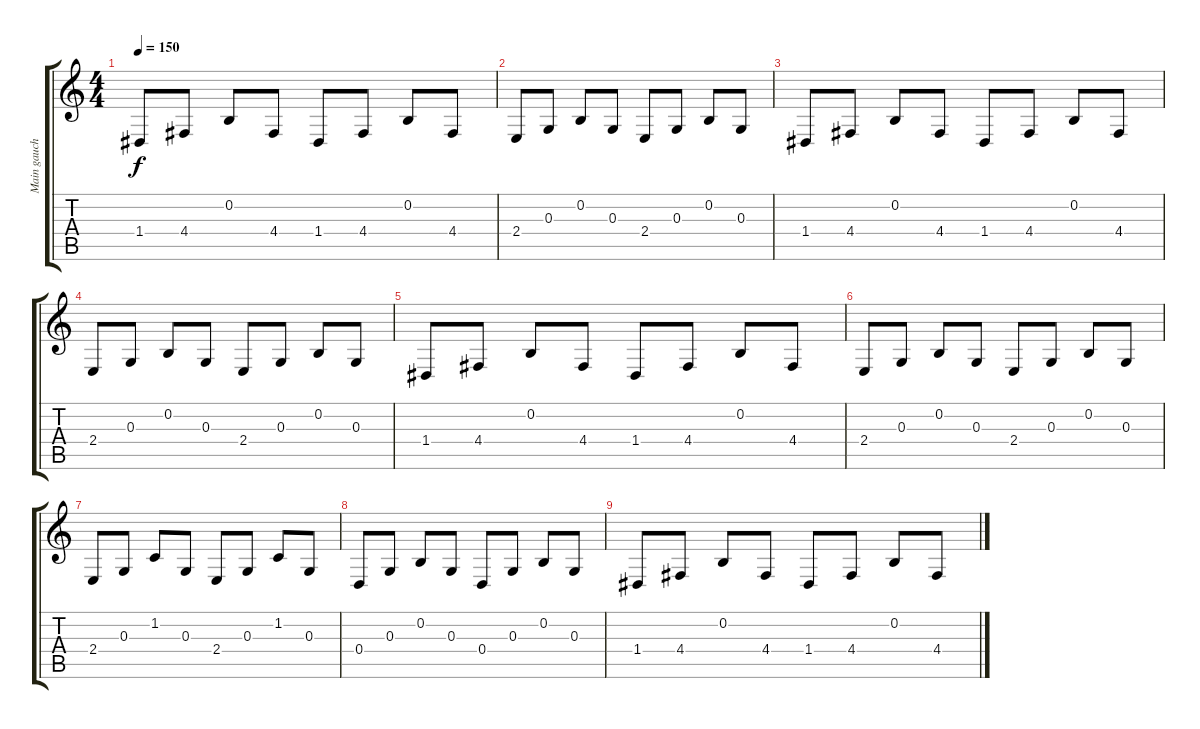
\track ("Main gauche" "Main gauch") {instrument electricgrandpiano}
\staff {score tabs}
\tuning (E4 B3 G3 D3 A2 E2) {hide}
\ts (4 4)
\tempo 150
\clef g2
\ks c
1.4.8{dy f} 4.4.8 0.2.8 4.4.8 1.4.8 4.4.8 0.2.8 4.4.8 |
2.4.8 0.3.8 0.2.8 0.3.8 2.4.8 0.3.8 0.2.8 0.3.8 |
1.4.8 4.4.8 0.2.8 4.4.8 1.4.8 4.4.8 0.2.8 4.4.8 |
2.4.8 0.3.8 0.2.8 0.3.8 2.4.8 0.3.8 0.2.8 0.3.8 |
1.4.8 4.4.8 0.2.8 4.4.8 1.4.8 4.4.8 0.2.8 4.4.8 |
2.4.8 0.3.8 0.2.8 0.3.8 2.4.8 0.3.8 0.2.8 0.3.8 |
2.4.8 0.3.8 1.2.8 0.3.8 2.4.8 0.3.8 1.2.8 0.3.8 |
0.4.8 0.3.8 0.2.8 0.3.8 0.4.8 0.3.8 0.2.8 0.3.8 |
1.4.8 4.4.8 0.2.8 4.4.8 1.4.8 4.4.8 0.2.8 4.4.8
